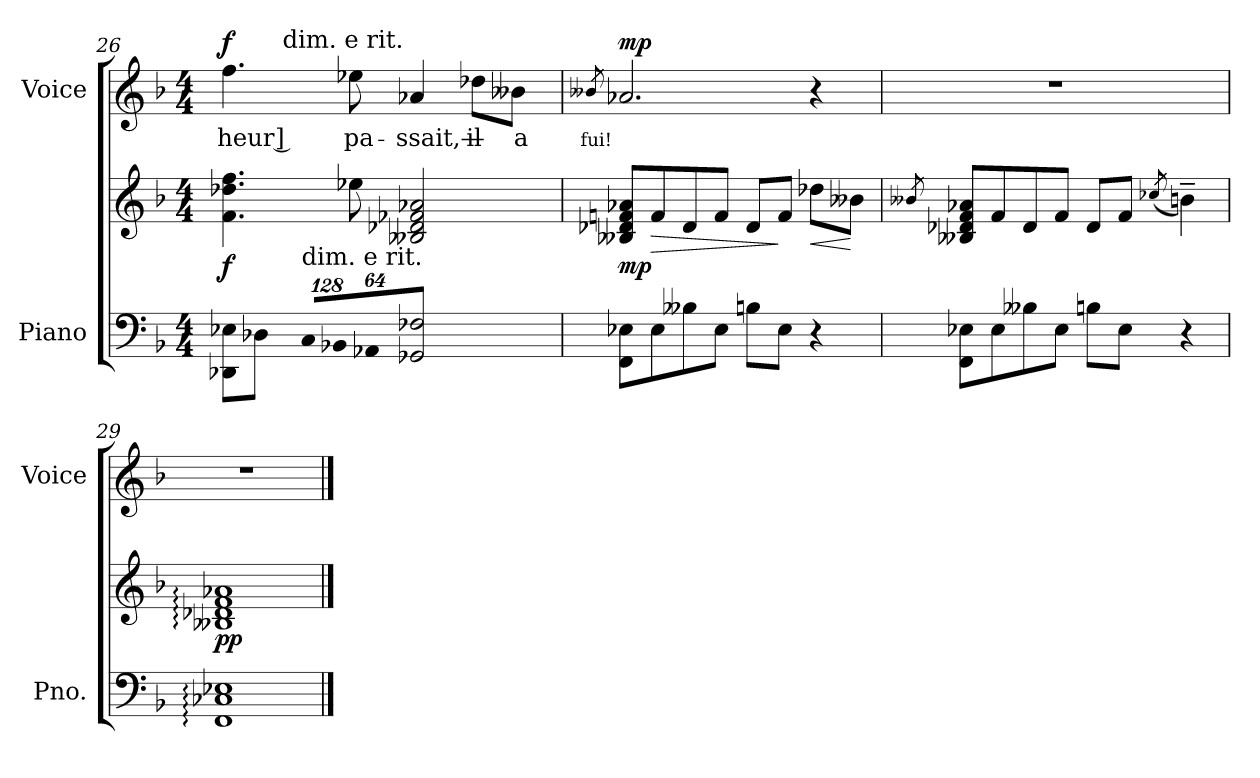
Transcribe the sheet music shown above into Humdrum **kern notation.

**kern	**kern	**dynam	**kern	**text	**dynam
*part2	*part2	*part2	*part1	*part1	*part1
*staff3	*staff2	*staff2/3	*staff1	*staff1	*staff1
*I"Piano	*	*	*I"Voice	*	*
*I'Pno.	*	*	*I'Voice	*	*
!!LO:LB:g=z
*clefF4	*clefG2	*	*clefG2	*	*
*k[b-]	*k[b-]	*	*k[b-]	*	*
*F:	*F:	*	*F:	*	*
*M4/4	*M4/4	*	*M4/4	*	*
=26	=26	=26	=26	=26	=26
!	!	!	!	!LO:LY:b:color=#000000	!
*	*^	*	*^	*	*
8DD-Xi\ 8E-XiL	4.fi\ 4.dd-Xi 4.ffi	4ryy	f	4.ffi\	8ryy	-heur ]	f
8D-Xi\J	.	.	.	.	16ryy	.	.
.	.	.	.	.	128ryy	.	.
.	.	.	.	.	1024ryy	.	.
!	!	!	!	!	!LO:TX:a:t=dim. e rit.	!	!
.	.	.	.	.	2ryy	.	.
*Xbrackettup	*	*	*	*	*	*	*
!	!	!LO:TX:b:t=dim. e rit.	!	!	!	!	!
!LO:N:vis=8	!	!	!	!	!	!	!
1024%85Ci/L	.	2.ryy	.	.	.	.	.
!LO:N:vis=8	!	!	!	!	!	!	!
1024%85BB-Xi/	.	.	.	.	.	.	.
!	!	!	!	!	!	!LO:LY:b:color=#000000	!
.	8ee-Xi\	.	.	8ee-Xi\	.	pa-	.
!LO:N:vis=8	!	!	!	!	!	!	!
512%43AA-Xi/J	.	.	.	.	.	.	.
!	!	!	!	!	!	!LO:LY:b:color=#000000	!
2GG-Xi\ 2F-Xi	2B--Xi/ 2d-Xi 2f-Xi 2a-Xi	.	.	4a-Xi/	.	-ssait,—	.
.	.	.	.	.	4ryy	.	.
!	!	!	!	!	!	!LO:LY:b:color=#000000	!
.	.	.	.	8dd-Xi\L	.	il	.
!	!	!	!	!	!	!LO:LY:b:color=#000000	!
.	.	.	.	8b--Xi\J	.	a	.
.	.	.	.	.	32ryy	.	.
.	.	.	.	.	64ryy	.	.
.	.	.	.	.	256..ryy	.	.
*	*v	*v	*	*	*	*	*
*	*	*	*v	*v	*	*
=27	=27	=27	=27	=27	=27
*	*^	*	*^	*	*
!	!	!	!	!	!	!LO:LY:b:color=#000000	!
*	*v	*v	*	*	*	*	*
*	*	*	*v	*v	*	*
.	.	.	8qb--Xi/	fui!	.
8FFi\ 8E-XiL	8B--Xi/ 8d-Xi 8fni 8a-XiL	mp	2.a-Xi/	.	mp
!	!	!LO:HP:b	!	!	!
8E-i\	8fi/	>	.	.	.
8B--Xi\	8d-i/	.	.	.	.
8E-i\J	8fi/J	.	.	.	.
8Bi\L	8d-i/L	.	.	.	.
8E-i\J	8fi/J	]	.	.	.
!	!	!LO:HP:b	!	!	!
4r	8dd-Xi\L	<	4r	.	.
.	8b--Xi\J	[	.	.	.
!!LO:LB:g=z
=28	=28	=28	=28	=28	=28
.	8qb--Xi/	.	.	.	.
8FFi\ 8E-XiL	8B--Xi/ 8d-Xi 8fi 8a-XiL	.	1r	.	.
8E-i\	8fi/	.	.	.	.
8B--Xi\	8d-i/	.	.	.	.
8E-i\J	8fi/J	.	.	.	.
8Bi\L	8d-i/L	.	.	.	.
8E-i\J	8fi/J	.	.	.	.
.	(8qcc-Xi/	.	.	.	.
4r	4b~i\)	.	.	.	.
=29	=29	=29	=29	=29	=29
1FFi: 1C-Xi: 1E-Xi:	1B--Xi: 1d-Xi: 1fi: 1a-Xi:	pp	1r	.	.
==	==	==	==	==	==
*-	*-	*-	*-	*-	*-
